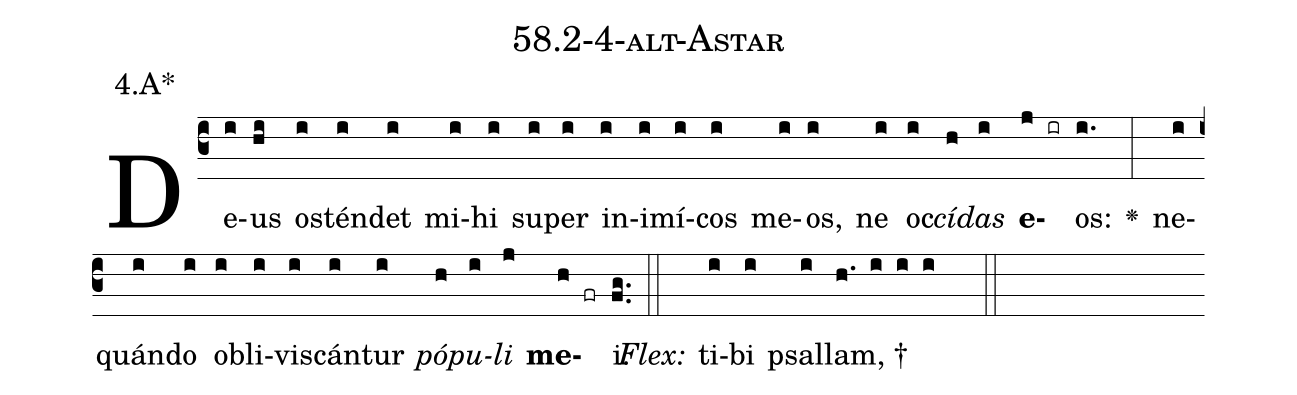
name: 58.2-4-alt-Astar;
annotation: 4.A*;
%%
(c3)De(i)us(hi) os(i)tén(i)det(i) mi(i)hi(i) su(i)per(i) in(i)i(i)mí(i)cos(i) me(i)os,(i) ne(i) oc(i)<i>cí</i>(h)<i>das</i>(i) <b>e</b>(j ir)os:(i.) <v>\greheightstar</v>(:) ne(i)quán(i)do(i) ob(i)li(i)vis(i)cán(i)tur(i) <i>pó</i>(h)<i>pu</i>(i)<i>li</i>(j) <b>me</b>(h fr)i.(fg..) (::)
<i>Flex:</i>()  ti(i)bi(i) psal(i)lam, †(h. i i i  ::)

%E(i) u(h) o(i) u(j) a(h) e.(fg..) (::)
